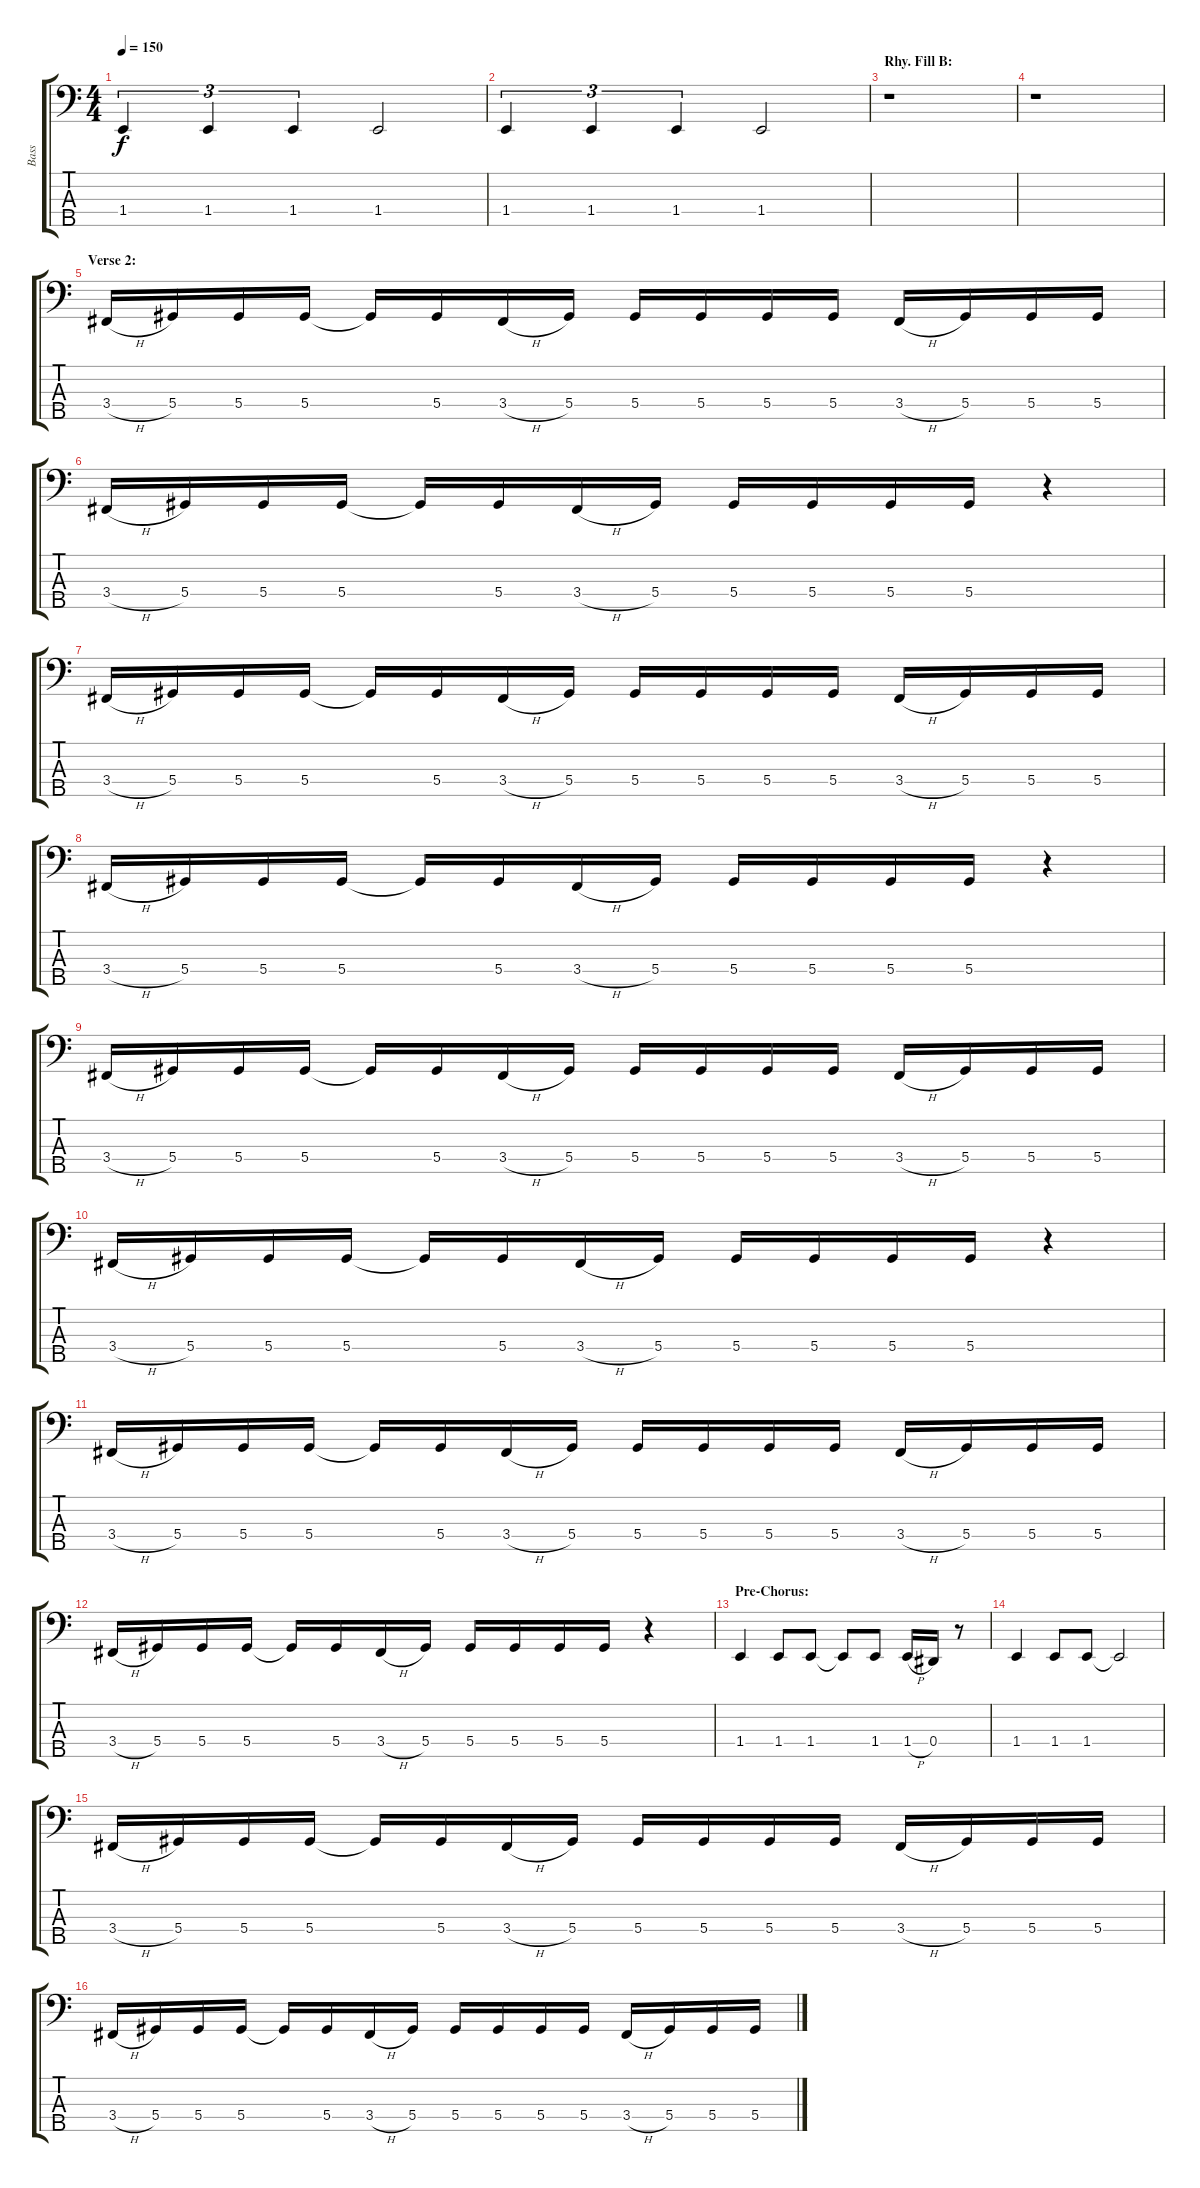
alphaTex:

\track ("Bass" "Bass") {instrument slapbass2}
\staff {score tabs}
\tuning (Gb2 Db2 Ab1 Eb1 Bb0) {hide}
\ts (4 4)
\tempo 150
\clef f4
\ks c
1.4.4{tu (3 2) dy f} 1.4.4{tu (3 2)} 1.4.4{tu (3 2)} 1.4.2 |
1.4.4{tu (3 2)} 1.4.4{tu (3 2)} 1.4.4{tu (3 2)} 1.4.2 |
\section ("" "Rhy. Fill B:")
r.1 |
r.1 |
\section ("" "Verse 2:")
3.4{h}.16 5.4.16 5.4.16 5.4.16 5.4{t}.16 5.4.16 3.4{h}.16 5.4.16 5.4.16 5.4.16 5.4.16 5.4.16 3.4{h}.16 5.4.16 5.4.16 5.4.16 |
3.4{h}.16 5.4.16 5.4.16 5.4.16 5.4{t}.16 5.4.16 3.4{h}.16 5.4.16 5.4.16 5.4.16 5.4.16 5.4.16 r.4 |
3.4{h}.16 5.4.16 5.4.16 5.4.16 5.4{t}.16 5.4.16 3.4{h}.16 5.4.16 5.4.16 5.4.16 5.4.16 5.4.16 3.4{h}.16 5.4.16 5.4.16 5.4.16 |
3.4{h}.16 5.4.16 5.4.16 5.4.16 5.4{t}.16 5.4.16 3.4{h}.16 5.4.16 5.4.16 5.4.16 5.4.16 5.4.16 r.4 |
3.4{h}.16 5.4.16 5.4.16 5.4.16 5.4{t}.16 5.4.16 3.4{h}.16 5.4.16 5.4.16 5.4.16 5.4.16 5.4.16 3.4{h}.16 5.4.16 5.4.16 5.4.16 |
3.4{h}.16 5.4.16 5.4.16 5.4.16 5.4{t}.16 5.4.16 3.4{h}.16 5.4.16 5.4.16 5.4.16 5.4.16 5.4.16 r.4 |
3.4{h}.16 5.4.16 5.4.16 5.4.16 5.4{t}.16 5.4.16 3.4{h}.16 5.4.16 5.4.16 5.4.16 5.4.16 5.4.16 3.4{h}.16 5.4.16 5.4.16 5.4.16 |
3.4{h}.16 5.4.16 5.4.16 5.4.16 5.4{t}.16 5.4.16 3.4{h}.16 5.4.16 5.4.16 5.4.16 5.4.16 5.4.16 r.4 |
\section ("" "Pre-Chorus:")
1.4.4 1.4.8 1.4.8 1.4{t}.8 1.4.8 1.4{h}.16 0.4.16 r.8 |
1.4.4 1.4.8 1.4.8 1.4{t}.2 |
3.4{h}.16 5.4.16 5.4.16 5.4.16 5.4{t}.16 5.4.16 3.4{h}.16 5.4.16 5.4.16 5.4.16 5.4.16 5.4.16 3.4{h}.16 5.4.16 5.4.16 5.4.16 |
3.4{h}.16 5.4.16 5.4.16 5.4.16 5.4{t}.16 5.4.16 3.4{h}.16 5.4.16 5.4.16 5.4.16 5.4.16 5.4.16 3.4{h}.16 5.4.16 5.4.16 5.4.16
